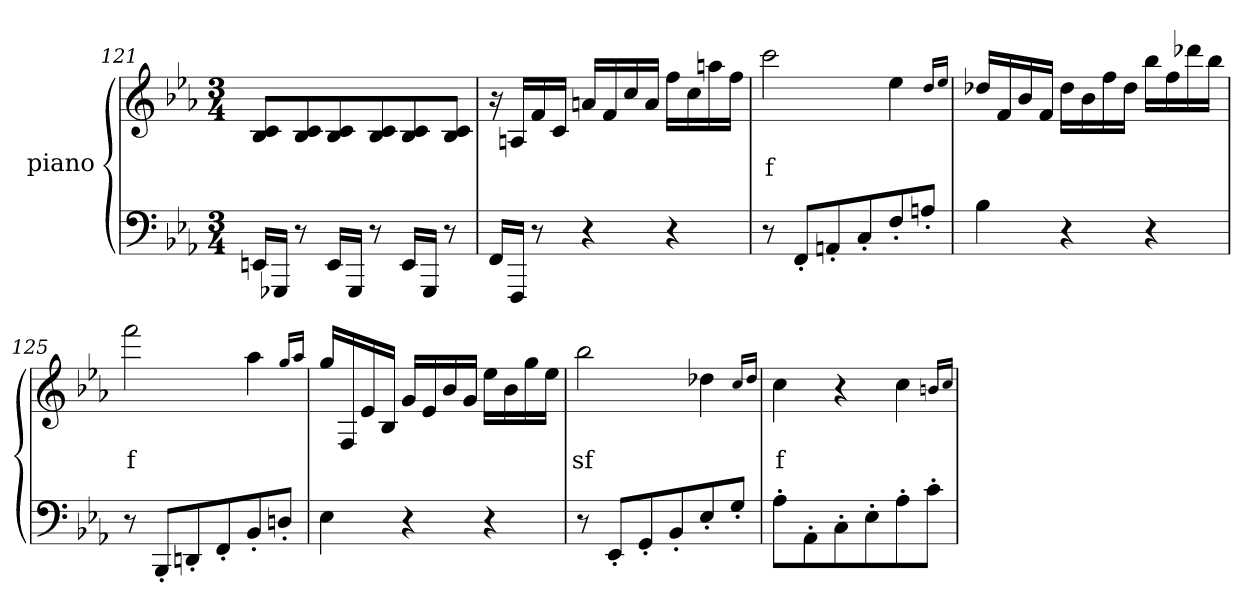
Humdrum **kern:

**kern	**kern	**text
*part2	*part1	*part1
*staff2	*staff1	*staff1
*	*I"piano	*
*clefF4	*clefG2	*
*k[b-e-a-]	*k[b-e-a-]	*
*E-:	*E-:	*
*M3/4	*M3/4	*
=121	=121	=121
16EEnLL	8B- 8cL	.
16GGG-XJJ	.	.
8r	8B- 8c	.
16EELL	8B- 8c	.
16GGG-JJ	.	.
8r	8B- 8c	.
16EELL	8B- 8c	.
16GGG-JJ	.	.
8r	8B- 8cJ	.
=122	=122	=122
16FFLL	16r	f
16FFFJJ	16AnLL	.
8r	16f	.
.	16cJJ	.
4r	16anLL	.
.	16f	.
.	16cc	.
.	16aJJ	.
4r	16ffLL	.
.	16cc	.
.	16aan	.
.	16ffJJ	.
=123	=123	=123
8r	2ccc	f
8FF'>L	.	.
8AAn'>	.	.
8C'>	.	.
8F'>	4ee-	.
8An'>J	.	.
.	16qddLL	.
.	16qee-JJ	.
=124	=124	=124
4B-	16dd-XLL	.
.	16f	.
.	16b-	.
.	16fJJ	.
4r	16dd-LL	.
.	16b-	.
.	16ff	.
.	16dd-JJ	.
4r	16bb-LL	.
.	16ff	.
.	16ddd-	.
.	16bb-JJ	.
=125	=125	=125
8r	2fff	f
8BBB-'>L	.	.
8DDn'>	.	.
8FF'>	.	.
8BB-'>	4aa-	.
8Dn'>J	.	.
.	16qggLL	.
.	16qaa-JJ	.
=126	=126	=126
4E-	16ggLL	.
.	16F	.
.	16e-	.
.	16B-JJ	.
4r	16gLL	.
.	16e-	.
.	16b-	.
.	16gJJ	.
4r	16ee-LL	.
.	16b-	.
.	16gg	.
.	16ee-JJ	.
=127	=127	=127
8r	2bb-	sf
8EE-'>L	.	.
8GG'>	.	.
8BB-'>	.	.
8E-'>	4dd-X	.
8G'>J	.	.
.	16qccLL	.
.	16qdd-JJ	.
=128	=128	=128
8A-'>L	4cc	f
8AA-'>	.	.
8C'>	4r	.
8E-'>	.	.
8A-'>	4cc	.
8c'>J	.	.
.	16qbnLL	.
.	16qccJJ	.
=	=	=
*-	*-	*-
